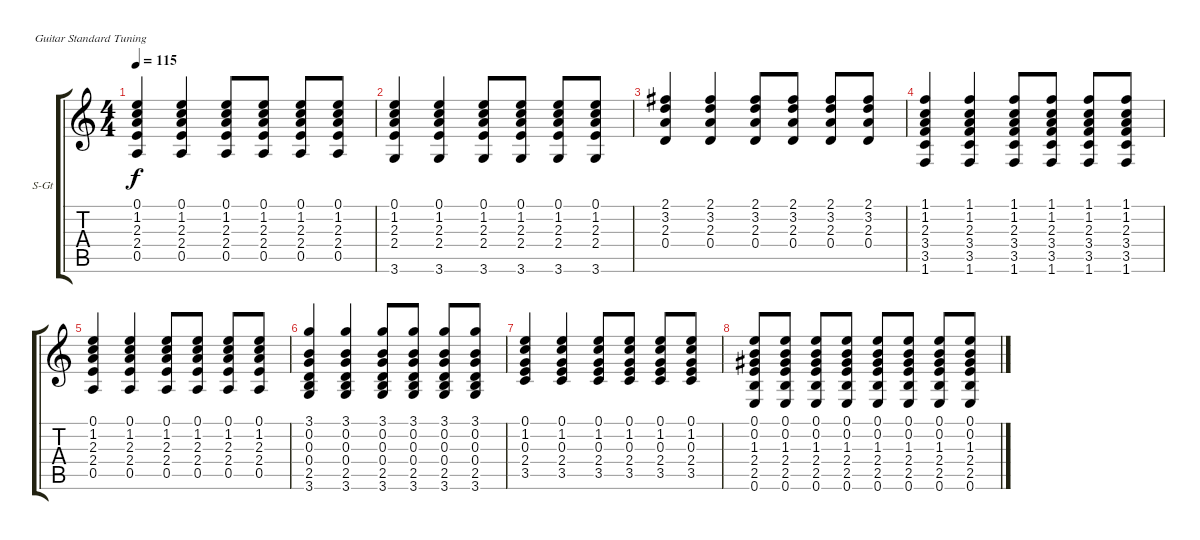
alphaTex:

\bracketExtendMode groupsimilarinstruments
\firstSystemTrackNameOrientation horizontal
\otherSystemsTrackNameOrientation horizontal
\track ("Guitar 2" "S-Gt") {instrument acousticguitarsteel}
\staff {score tabs}
\tuning (E4 B3 G3 D3 A2 E2)
\ts (4 4)
\tempo 115
\clef g2
\ks c
(0.1 1.2 2.3 2.4 0.5).4{dy f} (0.1 1.2 2.3 2.4 0.5).4 (0.1 1.2 2.3 2.4 0.5).8 (0.1 1.2 2.3 2.4 0.5).8 (0.1 1.2 2.3 2.4 0.5).8 (0.1 1.2 2.3 2.4 0.5).8 |
(0.1 1.2 2.3 2.4 3.6).4 (0.1 1.2 2.3 2.4 3.6).4 (0.1 1.2 2.3 2.4 3.6).8 (0.1 1.2 2.3 2.4 3.6).8 (0.1 1.2 2.3 2.4 3.6).8 (0.1 1.2 2.3 2.4 3.6).8 |
(2.1 3.2 2.3 0.4).4 (2.1 3.2 2.3 0.4).4 (2.1 3.2 2.3 0.4).8 (2.1 3.2 2.3 0.4).8 (2.1 3.2 2.3 0.4).8 (2.1 3.2 2.3 0.4).8 |
(1.1 1.2 2.3 3.4 3.5 1.6).4 (1.1 1.2 2.3 3.4 3.5 1.6).4 (1.1 1.2 2.3 3.4 3.5 1.6).8 (1.1 1.2 2.3 3.4 3.5 1.6).8 (1.1 1.2 2.3 3.4 3.5 1.6).8 (1.1 1.2 2.3 3.4 3.5 1.6).8 |
(0.1 1.2 2.3 2.4 0.5).4 (0.1 1.2 2.3 2.4 0.5).4 (0.1 1.2 2.3 2.4 0.5).8 (0.1 1.2 2.3 2.4 0.5).8 (0.1 1.2 2.3 2.4 0.5).8 (0.1 1.2 2.3 2.4 0.5).8 |
(3.1 0.2 0.3 0.4 2.5 3.6).4 (3.1 0.2 0.3 0.4 2.5 3.6).4 (3.1 0.2 0.3 0.4 2.5 3.6).8 (3.1 0.2 0.3 0.4 2.5 3.6).8 (3.1 0.2 0.3 0.4 2.5 3.6).8 (3.1 0.2 0.3 0.4 2.5 3.6).8 |
(0.1 1.2 0.3 2.4 3.5).4 (0.1 1.2 0.3 2.4 3.5).4 (0.1 1.2 0.3 2.4 3.5).8 (0.1 1.2 0.3 2.4 3.5).8 (0.1 1.2 0.3 2.4 3.5).8 (0.1 1.2 0.3 2.4 3.5).8 |
(0.1 0.2 1.3 2.4 2.5 0.6).8 (0.1 0.2 1.3 2.4 2.5 0.6).8 (0.1 0.2 1.3 2.4 2.5 0.6).8 (0.1 0.2 1.3 2.4 2.5 0.6).8 (0.1 0.2 1.3 2.4 2.5 0.6).8 (0.1 0.2 1.3 2.4 2.5 0.6).8 (0.1 0.2 1.3 2.4 2.5 0.6).8 (0.1 0.2 1.3 2.4 2.5 0.6).8
